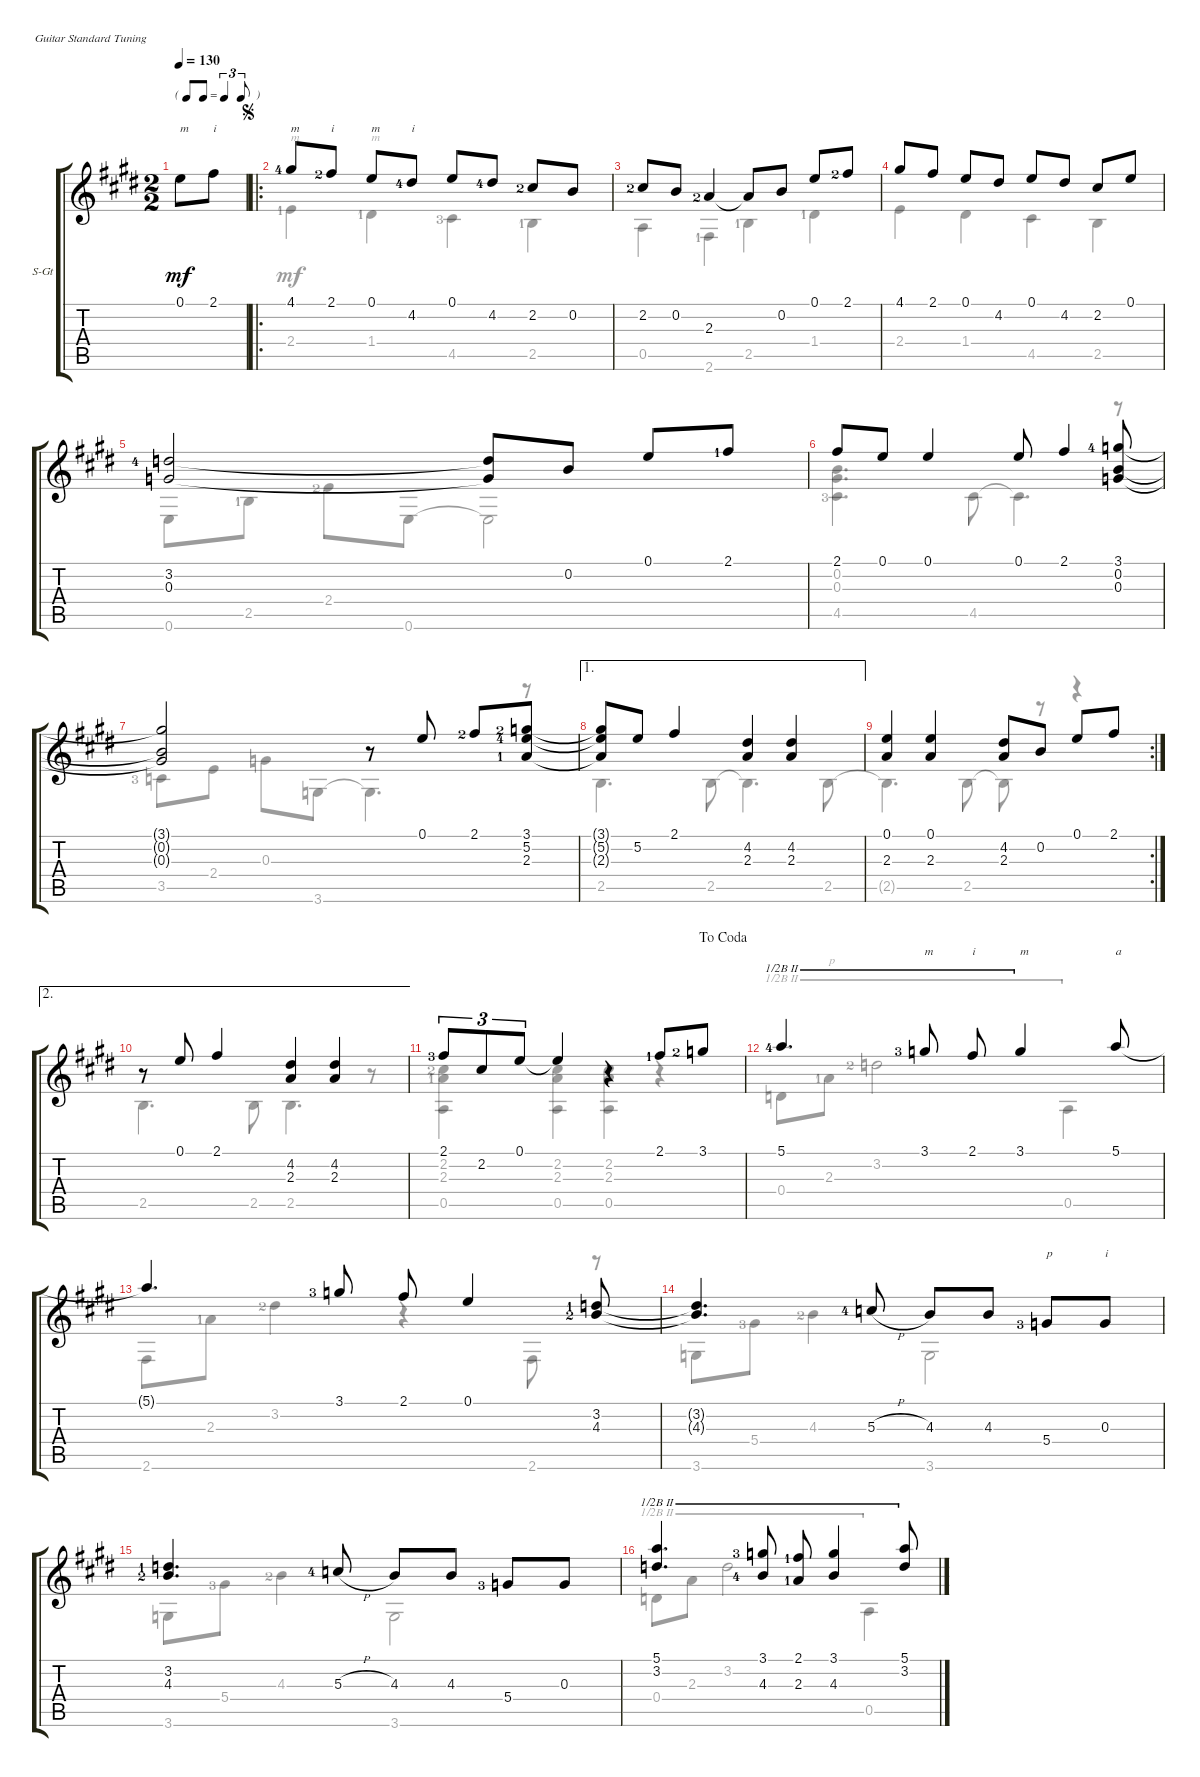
\defaultSystemsLayout 4
\bracketExtendMode groupsimilarinstruments
\firstSystemTrackNameOrientation horizontal
\otherSystemsTrackNameOrientation horizontal
\track ("Steel Guitar" "S-Gt") {multiBarRest instrument acousticguitarsteel}
\staff {score tabs}
\tuning (E4 B3 G3 D3 A2 E2)
\voice
\ts (2 2)
\tf triplet8th
\ac
\tempo 130
\clef g2
\ks e
0.1.8{txt "m" dy mf instrument acousticguitarsteel} 2.1.8{txt "i"} |
\ro
\jump segno
4.1{lf 5}.8{txt "m"} 2.1{lf 3}.8{txt "i"} 0.1.8{txt "m"} 4.2{lf 5}.8{txt "i"} 0.1.8 4.2{lf 5}.8 2.2{lf 3}.8 0.2.8 |
2.2{lf 3}.8 0.2.8 2.3{lf 3}.4 2.3{t}.8 0.2.8 0.1.8 2.1{lf 3}.8 |
4.1.8 2.1.8 0.1.8 4.2.8 0.1.8 4.2.8 2.2.8 0.1.8 |
(3.2{lf 5} 0.3).2 (0.3{t} 3.2{t}).8 0.2.8 0.1.8 2.1{lf 2}.8 |
2.1.8 0.1.8 0.1.4 0.1.8 2.1.4 (3.1{lf 5} 0.2 0.3).8 |
(0.3{t} 0.2{t} 3.1{t}).2 r.8 0.1.8 2.1{lf 3}.8 (3.1{lf 3} 5.2{lf 5} 2.3{lf 2}).8 |
\ae 1
(2.3{t} 5.2{t} 3.1{t}).8 5.2.8 2.1.4 (4.2 2.3).4 (4.2 2.3).4 |
\rc 2
(0.1 2.3).4 (2.3 0.1).4 (4.2 2.3).8 0.2.8 0.1.8 2.1.8 |
\ae 2
r.8 0.1.8 2.1.4 (4.2 2.3).4 (4.2 2.3).4 |
\jump dacoda
2.1{lf 4}.8{tu (3 2)} 2.2.8{tu (3 2)} 0.1.8{tu (3 2)} 0.1{t}.4 r.4 2.1{lf 2}.8 3.1{lf 3}.8 |
5.1{lf 5}.4{d barre (2 half)} 3.1{lf 4}.8{txt "m" barre (2 half)} 2.1.8{txt "i" barre (2 half)} 3.1.4{txt "m" barre (2 half)} 5.1.8{txt "a"} |
5.1{t}.4{d} 3.1{lf 4}.8 2.1.8 0.1.4 (3.2{lf 2} 4.3{lf 3}).8 |
(4.3{t} 3.2{t}).4{d} 5.3{h lf 5}.8 4.3.8 4.3.8 5.4{lf 4}.8{txt "p"} 0.3.8{txt "i"} |
(3.2{lf 2} 4.3{lf 3}).4{d} 5.3{h lf 5}.8 4.3.8 4.3.8 5.4{lf 4}.8 0.3.8 |
(5.1 3.2).4{d barre (2 half)} (3.1{lf 4} 4.3{lf 5}).8{barre (2 half)} (2.1{lf 2} 2.3{lf 2}).8{barre (2 half)} (3.1 4.3).4{barre (2 half)} (5.1 3.2).8{barre (2 half)}
\voice
\clef g2
\ottava regular
\simile none
\ks e
|
2.4{lf 2}.4{txt "m"} 1.4{lf 2}.4{txt "m"} 4.5{lf 4}.4 2.5{lf 2}.4 |
0.5.4 2.6{lf 2}.4 2.5{lf 2}.4 1.4{lf 2}.4 |
2.4.4 1.4.4 4.5.4 2.5.4 |
0.6.8 2.5{lf 2}.8 2.4{lf 3}.8 0.6.8 0.6{t}.2 |
(4.5{lf 4} 0.3 0.2).4{d} 4.5.8 4.5{t}.4{d} r.8 |
3.5{lf 4}.8 2.4.8 0.3.8 3.6.8 3.6{t}.4{d} r.8 |
2.5.4{d} 2.5.8 2.5{t}.4{d} 2.5.8 |
2.5{t}.4{d} 2.5.8 2.5{t}.8 r.8 r.4 |
2.5.4{d} 2.5.8 2.5.4{d} r.8 |
(0.5 2.2{lf 3} 2.3{lf 2}).4 (0.5 2.3 2.2).4 (2.2 2.3 0.5).4 r.4 |
0.4.8{barre (2 half)} 2.3{lf 2}.8{txt "p" barre (2 half)} 3.2{lf 3}.2{barre (2 half)} 0.5.4{barre (2 half)} |
2.6.8 2.3{lf 2}.8 3.2{lf 3}.4 r.4 2.6.8 r.8 |
3.6.8 5.4{lf 4}.8 4.3{lf 3}.4 3.6.2 |
3.6.8 5.4{lf 4}.8 4.3{lf 3}.4 3.6.2 |
0.4.8{barre (2 half)} 2.3.8{barre (2 half)} 3.2.2{barre (2 half)} 0.5.4{barre (2 half)}
